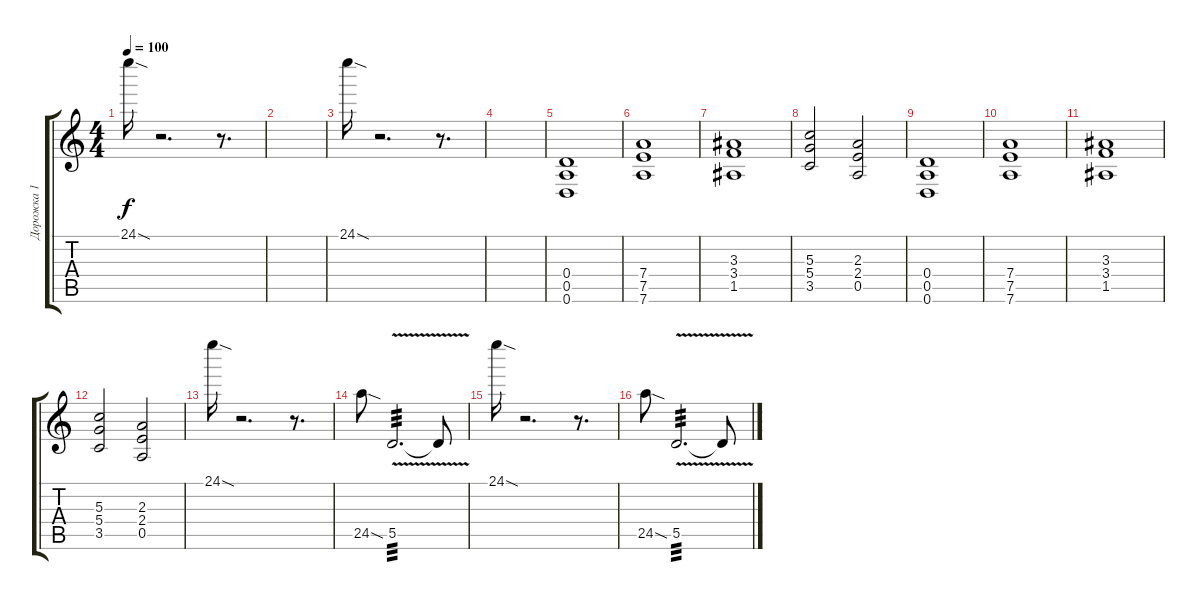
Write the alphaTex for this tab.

\track ("Дорожка 1" "Дорожка 1") {instrument distortionguitar}
\staff {score tabs}
\tuning (E4 B3 G3 D3 A2 D2) {hide}
\ts (4 4)
\tempo 100
\clef g2
\ks c
24.1{sod}.16{dy f} r.2{d} r.8{d} |
|
24.1{sod}.16 r.2{d} r.8{d} |
|
(0.4 0.5 0.6).1 |
(7.4 7.5 7.6).1 |
(3.3 3.4 1.5).1 |
(5.3 5.4 3.5).2 (2.3 2.4 0.5).2 |
(0.4 0.5 0.6).1 |
(7.4 7.5 7.6).1 |
(3.3 3.4 1.5).1 |
(5.3 5.4 3.5).2 (2.3 2.4 0.5).2 |
24.1{sod}.16 r.2{d} r.8{d} |
24.5{sod}.8 5.5{v}.2{d tp 3} 5.5{t}.8 |
24.1{sod}.16 r.2{d} r.8{d} |
24.5{sod}.8 5.5{v}.2{d tp 3} 5.5{t}.8
